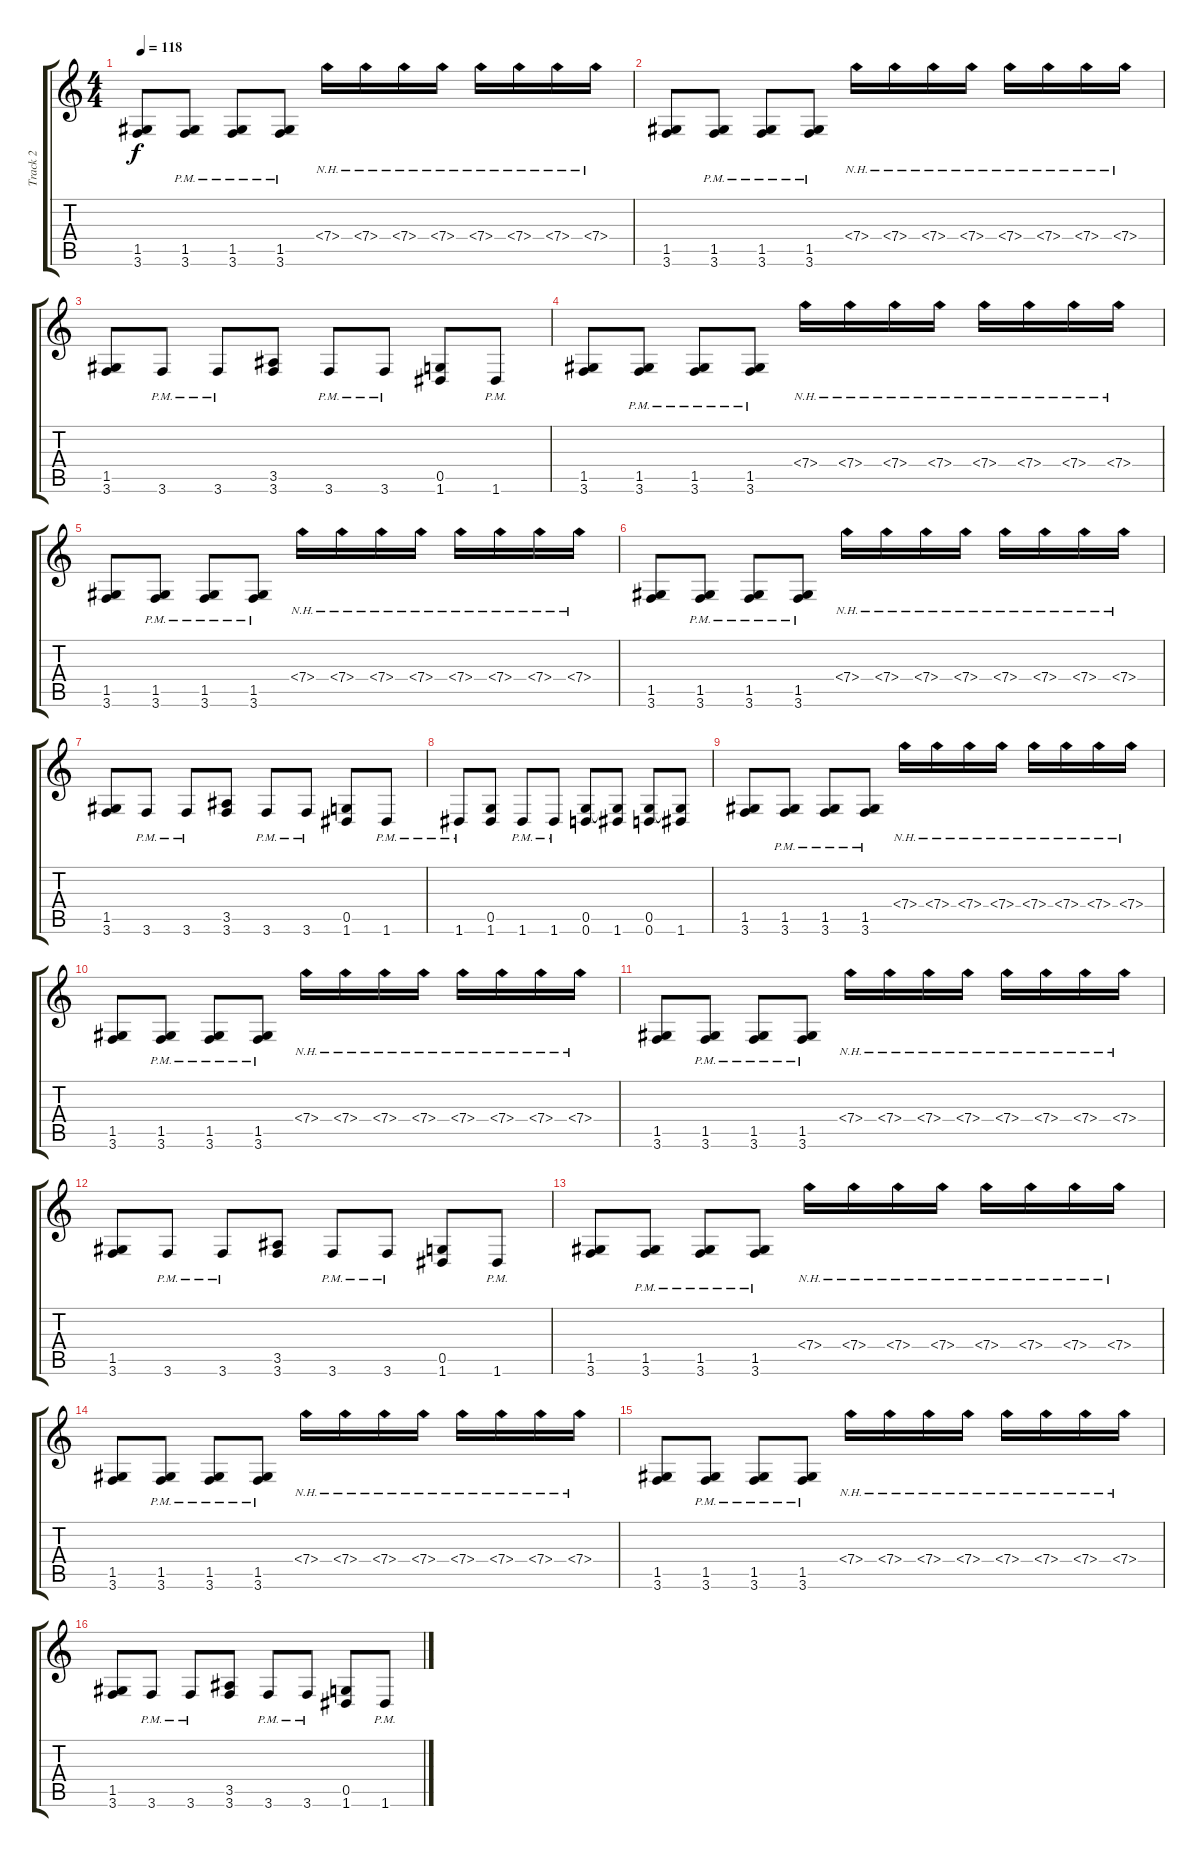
\track ("Track 2" "Track 2") {instrument overdrivenguitar}
\staff {score tabs}
\tuning (D4 A3 F3 C3 G2 D2) {hide}
\ts (4 4)
\tempo 118
\clef g2
\ks c
(1.5 3.6).8{dy f} (1.5{pm} 3.6{pm}).8 (1.5{pm} 3.6{pm}).8 (1.5{pm} 3.6{pm}).8 7.4{nh}.16 7.4{nh}.16 7.4{nh}.16 7.4{nh}.16 7.4{nh}.16 7.4{nh}.16 7.4{nh}.16 7.4{nh}.16 |
(1.5 3.6).8 (1.5{pm} 3.6{pm}).8 (1.5{pm} 3.6{pm}).8 (1.5{pm} 3.6{pm}).8 7.4{nh}.16 7.4{nh}.16 7.4{nh}.16 7.4{nh}.16 7.4{nh}.16 7.4{nh}.16 7.4{nh}.16 7.4{nh}.16 |
(1.5 3.6).8 3.6{pm}.8 3.6{pm}.8 (3.5 3.6).8 3.6{pm}.8 3.6{pm}.8 (0.5 1.6).8 1.6{pm}.8 |
(1.5 3.6).8 (1.5{pm} 3.6{pm}).8 (1.5{pm} 3.6{pm}).8 (1.5{pm} 3.6{pm}).8 7.4{nh}.16 7.4{nh}.16 7.4{nh}.16 7.4{nh}.16 7.4{nh}.16 7.4{nh}.16 7.4{nh}.16 7.4{nh}.16 |
(1.5 3.6).8 (1.5{pm} 3.6{pm}).8 (1.5{pm} 3.6{pm}).8 (1.5{pm} 3.6{pm}).8 7.4{nh}.16 7.4{nh}.16 7.4{nh}.16 7.4{nh}.16 7.4{nh}.16 7.4{nh}.16 7.4{nh}.16 7.4{nh}.16 |
(1.5 3.6).8 (1.5{pm} 3.6{pm}).8 (1.5{pm} 3.6{pm}).8 (1.5{pm} 3.6{pm}).8 7.4{nh}.16 7.4{nh}.16 7.4{nh}.16 7.4{nh}.16 7.4{nh}.16 7.4{nh}.16 7.4{nh}.16 7.4{nh}.16 |
(1.5 3.6).8 3.6{pm}.8 3.6{pm}.8 (3.5 3.6).8 3.6{pm}.8 3.6{pm}.8 (0.5 1.6).8 1.6{pm}.8 |
1.6{pm}.8 (0.5 1.6).8 1.6{pm}.8 1.6{pm}.8 (0.5 0.6).8 (0.5{t} 1.6).8 (0.5 0.6).8 (0.5{t} 1.6).8 |
(1.5 3.6).8 (1.5{pm} 3.6{pm}).8 (1.5{pm} 3.6{pm}).8 (1.5{pm} 3.6{pm}).8 7.4{nh}.16 7.4{nh}.16 7.4{nh}.16 7.4{nh}.16 7.4{nh}.16 7.4{nh}.16 7.4{nh}.16 7.4{nh}.16 |
(1.5 3.6).8 (1.5{pm} 3.6{pm}).8 (1.5{pm} 3.6{pm}).8 (1.5{pm} 3.6{pm}).8 7.4{nh}.16 7.4{nh}.16 7.4{nh}.16 7.4{nh}.16 7.4{nh}.16 7.4{nh}.16 7.4{nh}.16 7.4{nh}.16 |
(1.5 3.6).8 (1.5{pm} 3.6{pm}).8 (1.5{pm} 3.6{pm}).8 (1.5{pm} 3.6{pm}).8 7.4{nh}.16 7.4{nh}.16 7.4{nh}.16 7.4{nh}.16 7.4{nh}.16 7.4{nh}.16 7.4{nh}.16 7.4{nh}.16 |
(1.5 3.6).8 3.6{pm}.8 3.6{pm}.8 (3.5 3.6).8 3.6{pm}.8 3.6{pm}.8 (0.5 1.6).8 1.6{pm}.8 |
(1.5 3.6).8 (1.5{pm} 3.6{pm}).8 (1.5{pm} 3.6{pm}).8 (1.5{pm} 3.6{pm}).8 7.4{nh}.16 7.4{nh}.16 7.4{nh}.16 7.4{nh}.16 7.4{nh}.16 7.4{nh}.16 7.4{nh}.16 7.4{nh}.16 |
(1.5 3.6).8 (1.5{pm} 3.6{pm}).8 (1.5{pm} 3.6{pm}).8 (1.5{pm} 3.6{pm}).8 7.4{nh}.16 7.4{nh}.16 7.4{nh}.16 7.4{nh}.16 7.4{nh}.16 7.4{nh}.16 7.4{nh}.16 7.4{nh}.16 |
(1.5 3.6).8 (1.5{pm} 3.6{pm}).8 (1.5{pm} 3.6{pm}).8 (1.5{pm} 3.6{pm}).8 7.4{nh}.16 7.4{nh}.16 7.4{nh}.16 7.4{nh}.16 7.4{nh}.16 7.4{nh}.16 7.4{nh}.16 7.4{nh}.16 |
(1.5 3.6).8 3.6{pm}.8 3.6{pm}.8 (3.5 3.6).8 3.6{pm}.8 3.6{pm}.8 (0.5 1.6).8 1.6{pm}.8
